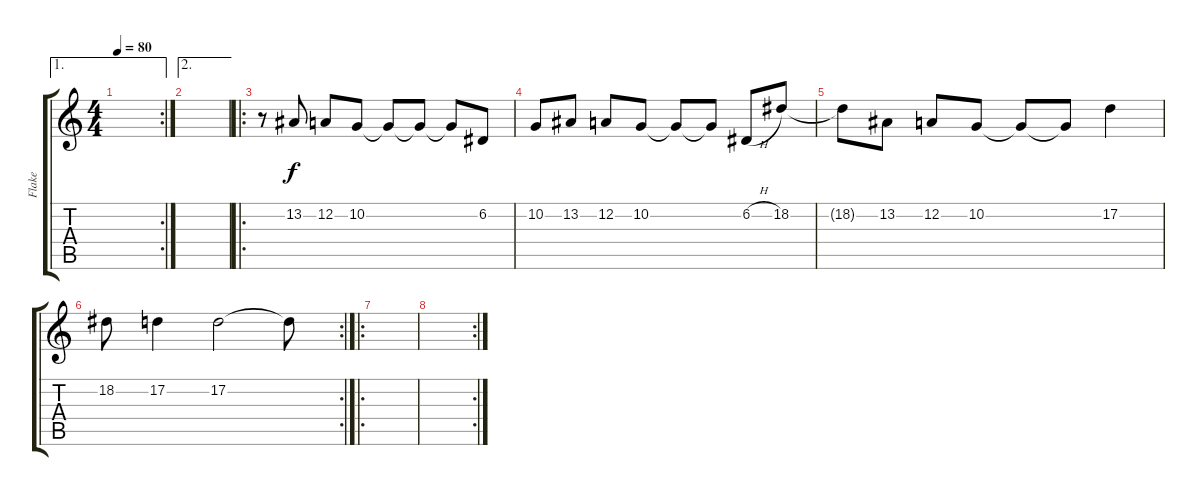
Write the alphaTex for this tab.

\track ("Flake" "Flake") {instrument synthstrings2}
\staff {score tabs}
\tuning (D4 A3 F3 C3 G2 C2) {hide}
\ae 1
\rc 2
\ts (4 4)
\tempo 80
\clef g2
\ks c
|
\ae 2
|
\ro
r.8 13.2.8{volume 16} 12.2.8{volume 16} 10.2.8{volume 16} 10.2{t}.8{volume 16} 10.2{t}.8{volume 16} 10.2{t}.8{volume 16} 6.2.8{volume 16} |
10.2.8{volume 16} 13.2.8{volume 16} 12.2.8{volume 16} 10.2.8{volume 16} 10.2{t}.8 10.2{t}.8 6.2{h}.8{volume 16} 18.2.8 |
18.2{t}.8 13.2.8 12.2.8 10.2.8 10.2{t}.8 10.2{t}.8 17.2.4 |
\rc 2
18.2.8 17.2.4 17.2.2 17.2{t}.8 |
\ro
|
\rc 2
